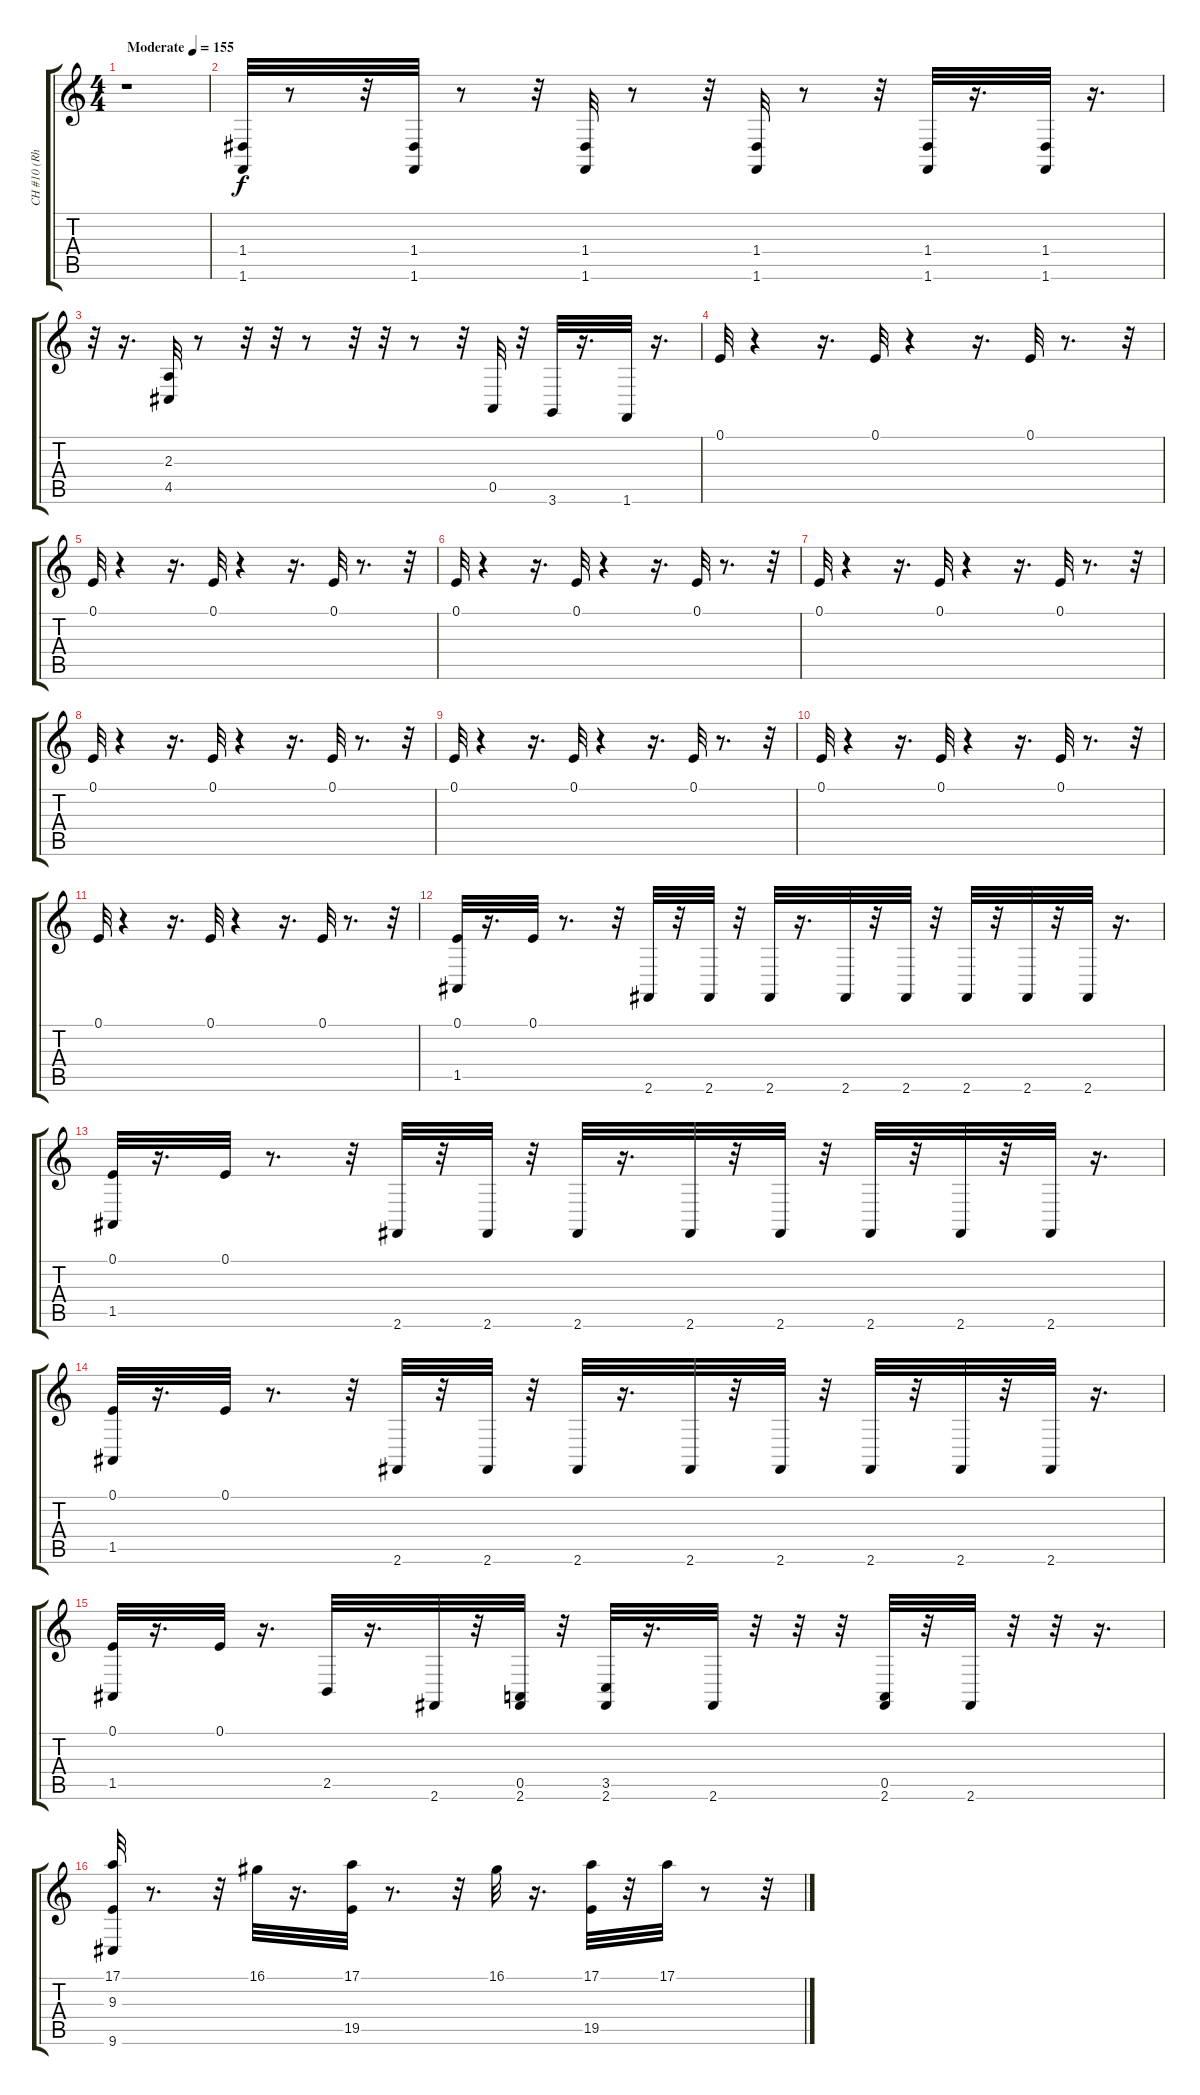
\track ("CH #10 (Rhythm channel)" "CH #10 (Rh") {instrument acousticgrandpiano}
\staff {score tabs}
\tuning (E4 B3 G3 D3 A2 E2) {hide}
\ts (4 4)
\tempo (155 "Moderate")
\clef g2
\ks c
r.1{dy f instrument acousticgrandpiano} |
(1.4 1.6).32 r.8 r.32 (1.4 1.6).32 r.8 r.32 (1.4 1.6).32 r.8 r.32 (1.4 1.6).32 r.8 r.32 (1.4 1.6).32 r.16{d} (1.4 1.6).32 r.16{d} |
r.32 r.16{d} (2.3 4.5).32 r.8 r.32 r.32 r.8 r.32 r.32 r.8 r.32 0.5.32 r.32 3.6.32 r.16{d} 1.6.32 r.16{d} |
0.1.32 r.4 r.16{d} 0.1.32 r.4 r.16{d} 0.1.32 r.8{d} r.32 |
0.1.32 r.4 r.16{d} 0.1.32 r.4 r.16{d} 0.1.32 r.8{d} r.32 |
0.1.32 r.4 r.16{d} 0.1.32 r.4 r.16{d} 0.1.32 r.8{d} r.32 |
0.1.32 r.4 r.16{d} 0.1.32 r.4 r.16{d} 0.1.32 r.8{d} r.32 |
0.1.32 r.4 r.16{d} 0.1.32 r.4 r.16{d} 0.1.32 r.8{d} r.32 |
0.1.32 r.4 r.16{d} 0.1.32 r.4 r.16{d} 0.1.32 r.8{d} r.32 |
0.1.32 r.4 r.16{d} 0.1.32 r.4 r.16{d} 0.1.32 r.8{d} r.32 |
0.1.32 r.4 r.16{d} 0.1.32 r.4 r.16{d} 0.1.32 r.8{d} r.32 |
(0.1 1.5).32 r.16{d} 0.1.32 r.8{d} r.32 2.6.32 r.32 2.6.32 r.32 2.6.32 r.16{d} 2.6.32 r.32 2.6.32 r.32 2.6.32 r.32 2.6.32 r.32 2.6.32 r.16{d} |
(0.1 1.5).32 r.16{d} 0.1.32 r.8{d} r.32 2.6.32 r.32 2.6.32 r.32 2.6.32 r.16{d} 2.6.32 r.32 2.6.32 r.32 2.6.32 r.32 2.6.32 r.32 2.6.32 r.16{d} |
(0.1 1.5).32 r.16{d} 0.1.32 r.8{d} r.32 2.6.32 r.32 2.6.32 r.32 2.6.32 r.16{d} 2.6.32 r.32 2.6.32 r.32 2.6.32 r.32 2.6.32 r.32 2.6.32 r.16{d} |
(0.1 1.5).32 r.16{d} 0.1.32 r.16{d} 2.5.32 r.16{d} 2.6.32 r.32 (0.5 2.6).32 r.32 (3.5 2.6).32 r.16{d} 2.6.32 r.32 r.32 r.32 (0.5 2.6).32 r.32 2.6.32 r.32 r.32 r.16{d} |
(17.1 9.3 9.6).32 r.8{d} r.32 16.1.32 r.16{d} (17.1 19.5).32 r.8{d} r.32 16.1.32 r.16{d} (17.1 19.5).32 r.32 17.1.32 r.8 r.32
